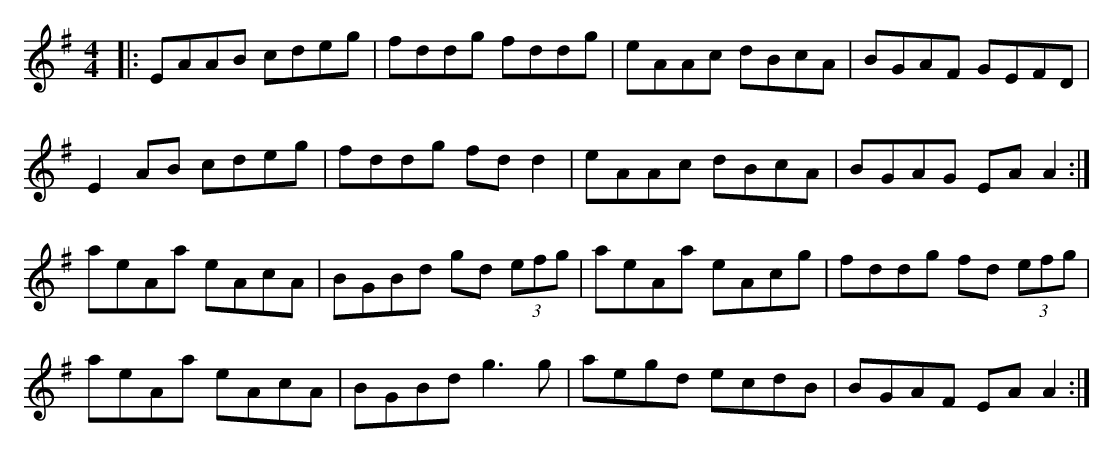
X:1
M:4/4
K:Ador
|:EAAB cdeg|fddg fddg|eAAc dBcA|BGAF GEFD|
E2 AB cdeg|fddg fd d2|eAAc dBcA|BGAG EA A2:|
aeAa eAcA|BGBd gd (3efg|aeAa eAcg|fddg fd (3efg|
aeAa eAcA|BGBd g3 g|aegd ecdB|BGAF EA A2:|
